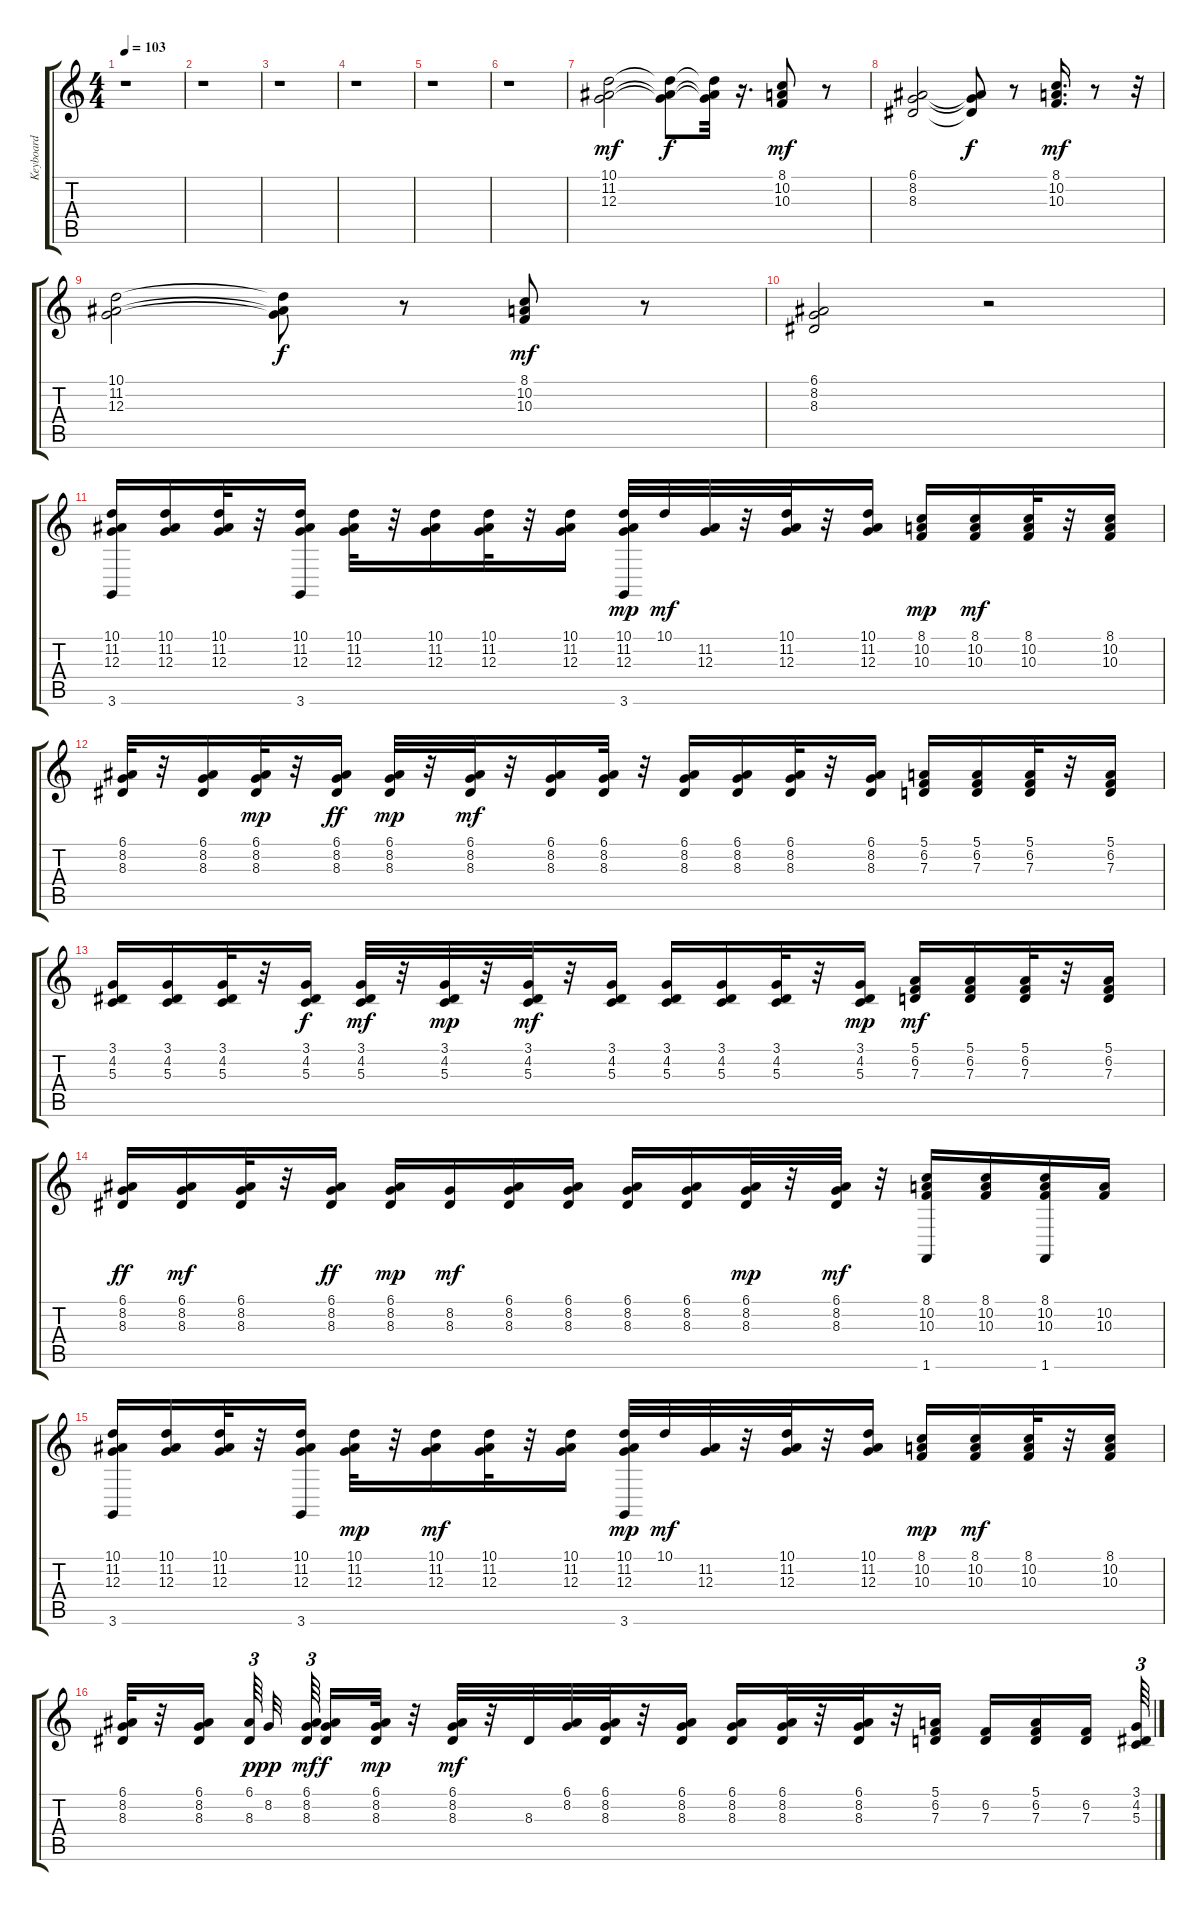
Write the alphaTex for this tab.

\track ("Keyboard" "Keyboard") {instrument electricpiano1}
\staff {score tabs}
\tuning (E4 B3 G3 D3 A2 E2) {hide}
\ts (4 4)
\tempo 103
\clef g2
\ks c
r.1{dy mf} |
r.1 |
r.1 |
r.1 |
r.1 |
r.1 |
(10.1 11.2 12.3).2 (10.1{t} 11.2{t} 12.3{t}).8{dy f} (10.1{t} 11.2{t} 12.3{t}).32 r.16{d} (8.1 10.2 10.3).8{dy mf} r.8 |
(6.1 8.2 8.3).2 (6.1{t} 8.2{t} 8.3{t}).8{dy f} r.8 (8.1 10.2 10.3).16{d dy mf} r.8 r.32 |
(10.1 11.2 12.3).2 (10.1{t} 11.2{t} 12.3{t}).8{dy f} r.8 (8.1 10.2 10.3).8{dy mf} r.8 |
(6.1 8.2 8.3).2 r.2 |
(10.1 11.2 12.3 3.6).16 (10.1 11.2 12.3).16 (10.1 11.2 12.3).32 r.32 (10.1 11.2 12.3 3.6).16 (10.1 11.2 12.3).32 r.32 (10.1 11.2 12.3).16 (10.1 11.2 12.3).32 r.32 (10.1 11.2 12.3).16 (10.1 11.2 12.3 3.6).32{dy mp} 10.1.32{dy mf} (11.2 12.3).32 r.32 (10.1 11.2 12.3).32 r.32 (10.1 11.2 12.3).16 (8.1 10.2 10.3).16{dy mp} (8.1 10.2 10.3).16{dy mf} (8.1 10.2 10.3).32 r.32 (8.1 10.2 10.3).16 |
(6.1 8.2 8.3).32 r.32 (6.1 8.2 8.3).16 (6.1 8.2 8.3).32{dy mp} r.32 (6.1 8.2 8.3).16{dy ff} (6.1 8.2 8.3).32{dy mp} r.32 (6.1 8.2 8.3).32{dy mf} r.32 (6.1 8.2 8.3).16 (6.1 8.2 8.3).32 r.32 (6.1 8.2 8.3).16 (6.1 8.2 8.3).16 (6.1 8.2 8.3).32 r.32 (6.1 8.2 8.3).16 (5.1 6.2 7.3).16 (5.1 6.2 7.3).16 (5.1 6.2 7.3).32 r.32 (5.1 6.2 7.3).16 |
(3.1 4.2 5.3).16 (3.1 4.2 5.3).16 (3.1 4.2 5.3).32 r.32 (3.1 4.2 5.3).16{dy f} (3.1 4.2 5.3).32{dy mf} r.32 (3.1 4.2 5.3).32{dy mp} r.32 (3.1 4.2 5.3).32{dy mf} r.32 (3.1 4.2 5.3).16 (3.1 4.2 5.3).16 (3.1 4.2 5.3).16 (3.1 4.2 5.3).32 r.32 (3.1 4.2 5.3).16{dy mp} (5.1 6.2 7.3).16{dy mf} (5.1 6.2 7.3).16 (5.1 6.2 7.3).32 r.32 (5.1 6.2 7.3).16 |
(6.1 8.2 8.3).16{dy ff} (6.1 8.2 8.3).16{dy mf} (6.1 8.2 8.3).32 r.32 (6.1 8.2 8.3).16{dy ff} (6.1 8.2 8.3).16{dy mp} (8.2 8.3).16{dy mf} (6.1 8.2 8.3).16 (6.1 8.2 8.3).16 (6.1 8.2 8.3).16 (6.1 8.2 8.3).16 (6.1 8.2 8.3).32{dy mp} r.32 (6.1 8.2 8.3).32{dy mf} r.32 (8.1 10.2 10.3 1.6).16 (8.1 10.2 10.3).16 (8.1 10.2 10.3 1.6).16 (10.2 10.3).16 |
(10.1 11.2 12.3 3.6).16 (10.1 11.2 12.3).16 (10.1 11.2 12.3).32 r.32 (10.1 11.2 12.3 3.6).16 (10.1 11.2 12.3).32{dy mp} r.32 (10.1 11.2 12.3).16{dy mf} (10.1 11.2 12.3).32 r.32 (10.1 11.2 12.3).16 (10.1 11.2 12.3 3.6).32{dy mp} 10.1.32{dy mf} (11.2 12.3).32 r.32 (10.1 11.2 12.3).32 r.32 (10.1 11.2 12.3).16 (8.1 10.2 10.3).16{dy mp} (8.1 10.2 10.3).16{dy mf} (8.1 10.2 10.3).32 r.32 (8.1 10.2 10.3).16 |
(6.1 8.2 8.3).32 r.32 (6.1 8.2 8.3).16{beam splitsecondary} (6.1 8.3).64{tu (3 2) dy p beam splitsecondary} 8.2.32{dy pp beam splitsecondary} (6.1 8.2 8.3).64{tu (3 2) dy mf beam splitsecondary} (6.1{t} 8.2{t} 8.3{t}).16{dy f} (6.1 8.2 8.3).32{dy mp} r.32 (6.1 8.2 8.3).32{dy mf} r.32 8.3.32 (6.1 8.2).32 (6.1 8.2 8.3).32 r.32 (6.1 8.2 8.3).16 (6.1 8.2 8.3).16 (6.1 8.2 8.3).32 r.32 (6.1 8.2 8.3).32 r.32 (5.1 6.2 7.3).16 (6.2 7.3).16 (5.1 6.2 7.3).16 (6.2 7.3).16{beam splitsecondary} (3.1 4.2 5.3).64{tu (3 2)}
